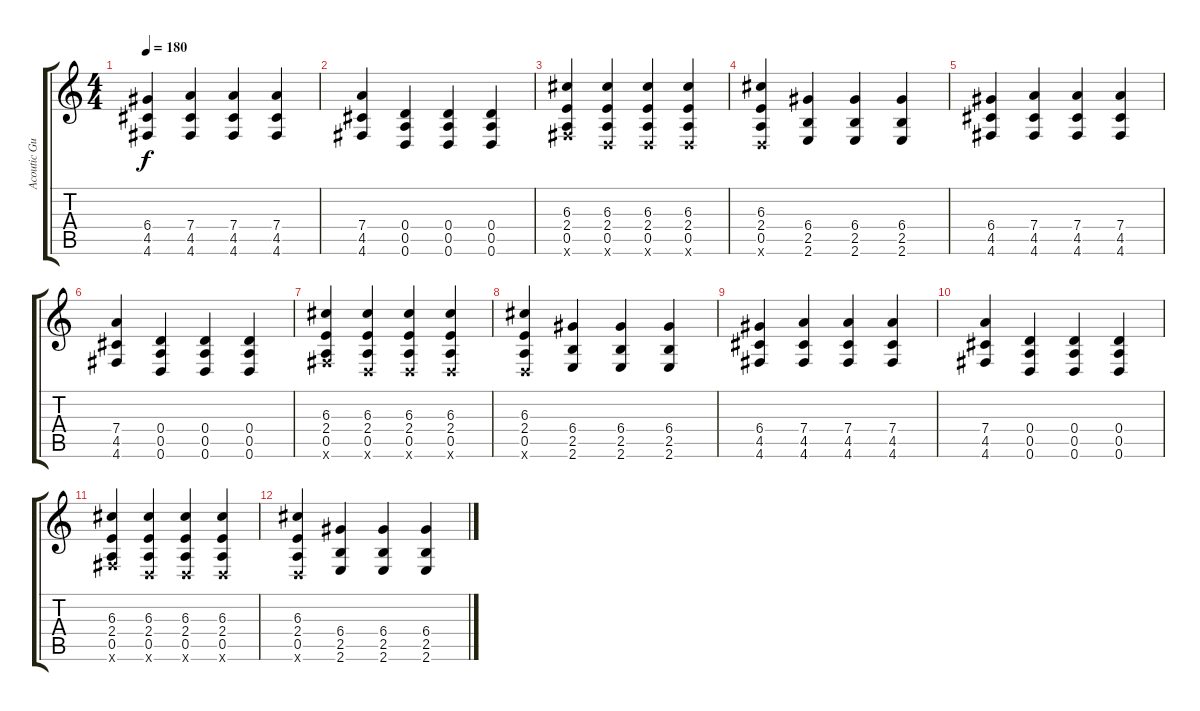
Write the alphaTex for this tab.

\track ("Acoutic Guitar" "Acoutic Gu") {instrument acousticguitarsteel}
\staff {score tabs}
\tuning (E4 B3 G3 D3 A2 D2) {hide}
\ts (4 4)
\tempo 180
\clef g2
\ks c
(6.4 4.5 4.6).4{dy f} (7.4 4.5 4.6).4 (7.4 4.5 4.6).4 (7.4 4.5 4.6).4 |
(7.4 4.5 4.6).4 (0.4 0.5 0.6).4 (0.4 0.5 0.6).4 (0.4 0.5 0.6).4 |
(6.3 2.4 0.5 4.6{x}).4 (6.3 2.4 0.5 0.6{x}).4 (6.3 2.4 0.5 0.6{x}).4 (6.3 2.4 0.5 0.6{x}).4 |
(6.3 2.4 0.5 0.6{x}).4 (6.4 2.5 2.6).4 (6.4 2.5 2.6).4 (6.4 2.5 2.6).4 |
(6.4 4.5 4.6).4 (7.4 4.5 4.6).4 (7.4 4.5 4.6).4 (7.4 4.5 4.6).4 |
(7.4 4.5 4.6).4 (0.4 0.5 0.6).4 (0.4 0.5 0.6).4 (0.4 0.5 0.6).4 |
(6.3 2.4 0.5 4.6{x}).4 (6.3 2.4 0.5 0.6{x}).4 (6.3 2.4 0.5 0.6{x}).4 (6.3 2.4 0.5 0.6{x}).4 |
(6.3 2.4 0.5 0.6{x}).4 (6.4 2.5 2.6).4 (6.4 2.5 2.6).4 (6.4 2.5 2.6).4 |
(6.4 4.5 4.6).4 (7.4 4.5 4.6).4 (7.4 4.5 4.6).4 (7.4 4.5 4.6).4 |
(7.4 4.5 4.6).4 (0.4 0.5 0.6).4 (0.4 0.5 0.6).4 (0.4 0.5 0.6).4 |
(6.3 2.4 0.5 4.6{x}).4 (6.3 2.4 0.5 0.6{x}).4 (6.3 2.4 0.5 0.6{x}).4 (6.3 2.4 0.5 0.6{x}).4 |
(6.3 2.4 0.5 0.6{x}).4 (6.4 2.5 2.6).4 (6.4 2.5 2.6).4 (6.4 2.5 2.6).4
